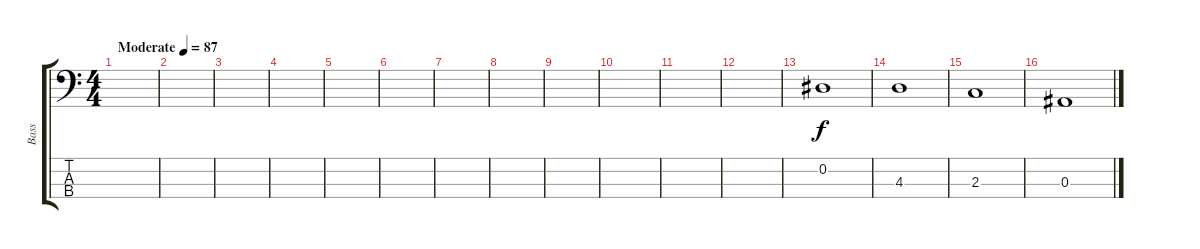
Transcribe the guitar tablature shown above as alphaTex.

\track ("Bass" "Bass") {instrument electricbassfinger}
\staff {score tabs}
\tuning (Ab2 Eb2 Bb1 F1) {hide}
\ts (4 4)
\tempo (87 "Moderate")
\clef f4
\ks c
|
|
|
|
|
|
|
|
|
|
|
|
0.2.1 |
4.3.1 |
2.3.1 |
0.3.1
